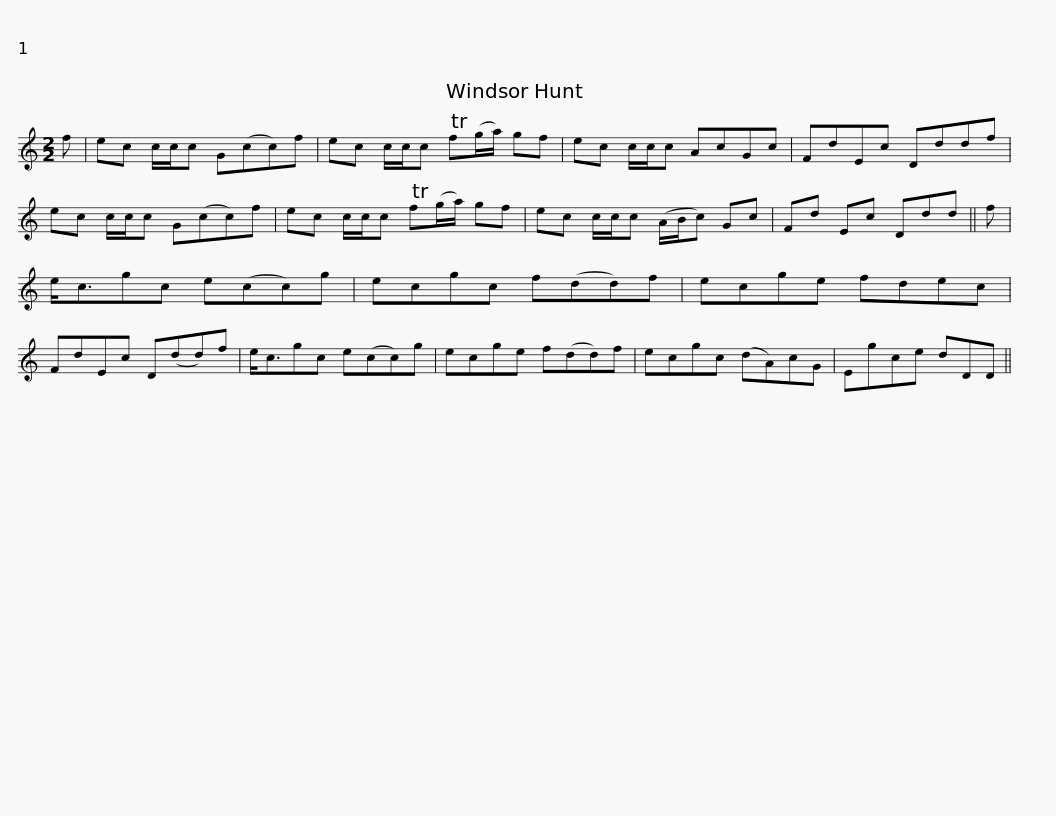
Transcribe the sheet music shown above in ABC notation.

X:1
L:1/8
M:2/2
I:linebreak $
K:C
V:1 treble
V:1
 f | ec c/c/c G(cc)f | ec c/c/c Tf(g/a/) gf | ec c/c/c AcGc | FdEc Dddf | %5
 ec c/c/c G(cc)f |$ ec c/c/c Tf(g/a/) gf | ec c/c/c (A/B/c) Gc | Fd Ec Ddd || f | %10
 e<cgc e(cc)g | ecgc f(dd)f |$ ecge fdec | FdEc D(dd)f | e<cgc e(cc)g | %15
 ecge f(dd)f | ecgc (dA)cG | Egce dDD || %18
